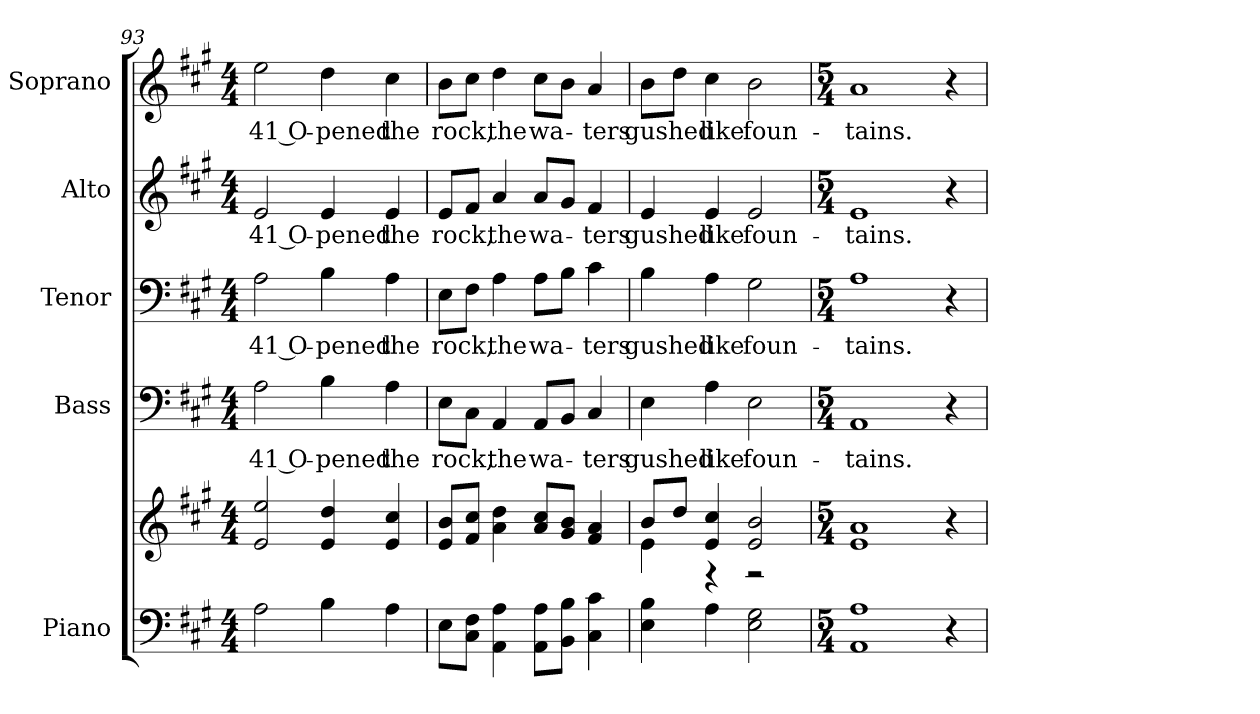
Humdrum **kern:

**kern	**kern	**kern	**text	**kern	**text	**kern	**text	**kern	**text
*part5	*part5	*part4	*part4	*part3	*part3	*part2	*part2	*part1	*part1
*staff6	*staff5	*staff4	*staff4	*staff3	*staff3	*staff2	*staff2	*staff1	*staff1
*I"Piano	*	*I"Bass	*	*I"Tenor	*	*I"Alto	*	*I"Soprano	*
*I'Pno.	*	*I'B.	*	*I'T.	*	*I'A.	*	*I'S.	*
!!LO:LB:g=z
*clefF4	*clefG2	*clefF4	*	*clefF4	*	*clefG2	*	*clefG2	*
*k[f#c#g#]	*k[f#c#g#]	*k[f#c#g#]	*	*k[f#c#g#]	*	*k[f#c#g#]	*	*k[f#c#g#]	*
*A:	*A:	*A:	*	*A:	*	*A:	*	*A:	*
*M4/4	*M4/4	*M4/4	*	*M4/4	*	*M4/4	*	*M4/4	*
=93	=93	=93	=93	=93	=93	=93	=93	=93	=93
!	!	!	!LO:LY:b:color=#000000	!	!	!	!	!	!
!	!	!	!	!	!LO:LY:b:color=#000000	!	!	!	!
!	!	!	!	!	!	!	!LO:LY:b:color=#000000	!	!
!	!	!	!	!	!	!	!	!	!LO:LY:b:color=#000000
2Ai\	2ei/ 2eei	2Ai\	41 O-	2Ai\	41 O-	2ei/	41 O-	2eei\	41 O-
!	!	!	!LO:LY:b:color=#000000	!	!	!	!	!	!
!	!	!	!	!	!LO:LY:b:color=#000000	!	!	!	!
!	!	!	!	!	!	!	!LO:LY:b:color=#000000	!	!
!	!	!	!	!	!	!	!	!	!LO:LY:b:color=#000000
4Bi\	4ei/ 4ddi	4Bi\	-pened	4Bi\	-pened	4ei/	-pened	4ddi\	-pened
!	!	!	!LO:LY:b:color=#000000	!	!	!	!	!	!
!	!	!	!	!	!LO:LY:b:color=#000000	!	!	!	!
!	!	!	!	!	!	!	!LO:LY:b:color=#000000	!	!
!	!	!	!	!	!	!	!	!	!LO:LY:b:color=#000000
4Ai\	4ei/ 4cc#i	4Ai\	the	4Ai\	the	4ei/	the	4cc#i\	the
=94	=94	=94	=94	=94	=94	=94	=94	=94	=94
!	!	!	!LO:LY:b:color=#000000	!	!	!	!	!	!
!	!	!	!	!	!LO:LY:b:color=#000000	!	!	!	!
!	!	!	!	!	!	!	!LO:LY:b:color=#000000	!	!
!	!	!	!	!	!	!	!	!	!LO:LY:b:color=#000000
8Ei\L	8ei/ 8biL	8Ei\L	rock,	8Ei\L	rock,	8ei/L	rock,	8bi\L	rock,
8C#i\ 8F#iJ	8f#i/ 8cc#iJ	8C#i\J	.	8F#i\J	.	8f#i/J	.	8cc#i\J	.
!	!	!	!LO:LY:b:color=#000000	!	!	!	!	!	!
!	!	!	!	!	!LO:LY:b:color=#000000	!	!	!	!
!	!	!	!	!	!	!	!LO:LY:b:color=#000000	!	!
!	!	!	!	!	!	!	!	!	!LO:LY:b:color=#000000
4AAi\ 4Ai	4ai\ 4ddi	4AAi/	the	4Ai\	the	4ai/	the	4ddi\	the
!	!	!	!LO:LY:b:color=#000000	!	!	!	!	!	!
!	!	!	!	!	!LO:LY:b:color=#000000	!	!	!	!
!	!	!	!	!	!	!	!LO:LY:b:color=#000000	!	!
!	!	!	!	!	!	!	!	!	!LO:LY:b:color=#000000
8AAi\ 8AiL	8ai/ 8cc#iL	8AAi/L	wa-	8Ai\L	wa-	8ai/L	wa-	8cc#i\L	wa-
8BBi\ 8BiJ	8g#i/ 8biJ	8BBi/J	.	8Bi\J	.	8g#i/J	.	8bi\J	.
!	!	!	!LO:LY:b:color=#000000	!	!	!	!	!	!
!	!	!	!	!	!LO:LY:b:color=#000000	!	!	!	!
!	!	!	!	!	!	!	!LO:LY:b:color=#000000	!	!
!	!	!	!	!	!	!	!	!	!LO:LY:b:color=#000000
4C#i\ 4c#i	4f#i/ 4ai	4C#i/	-ters	4c#i\	-ters	4f#i/	-ters	4ai/	-ters
=95	=95	=95	=95	=95	=95	=95	=95	=95	=95
*	*^	*	*	*	*	*	*	*	*
!	!	!	!	!LO:LY:b:color=#000000	!	!	!	!	!	!
!	!	!	!	!	!	!LO:LY:b:color=#000000	!	!	!	!
!	!	!	!	!	!	!	!	!LO:LY:b:color=#000000	!	!
!	!	!	!	!	!	!	!	!	!	!LO:LY:b:color=#000000
4Ei\ 4Bi	8bi/L	4ei\	4Ei\	gushed	4Bi\	gushed	4ei/	gushed	8bi\L	gushed
.	8ddi/J	.	.	.	.	.	.	.	8ddi\J	.
!	!	!	!	!LO:LY:b:color=#000000	!	!	!	!	!	!
!	!	!	!	!	!	!LO:LY:b:color=#000000	!	!	!	!
!	!	!	!	!	!	!	!	!LO:LY:b:color=#000000	!	!
!	!	!	!	!	!	!	!	!	!	!LO:LY:b:color=#000000
4Ai\	4ei/ 4cc#i	4r	4Ai\	like	4Ai\	like	4ei/	like	4cc#i\	like
!	!	!	!	!LO:LY:b:color=#000000	!	!	!	!	!	!
!	!	!	!	!	!	!LO:LY:b:color=#000000	!	!	!	!
!	!	!	!	!	!	!	!	!LO:LY:b:color=#000000	!	!
!	!	!	!	!	!	!	!	!	!	!LO:LY:b:color=#000000
2Ei\ 2G#i	2ei/ 2bi	2r	2Ei\	foun-	2G#i\	foun-	2ei/	foun-	2bi\	foun-
*	*v	*v	*	*	*	*	*	*	*	*
=96	=96	=96	=96	=96	=96	=96	=96	=96	=96
*M5/4	*M5/4	*M5/4	*	*M5/4	*	*M5/4	*	*M5/4	*
*	*^	*	*	*	*	*	*	*	*
!	!	!	!	!LO:LY:b:color=#000000	!	!	!	!	!	!
*	*v	*v	*	*	*	*	*	*	*	*
*	*^	*	*	*	*	*	*	*	*
!	!	!	!	!	!	!LO:LY:b:color=#000000	!	!	!	!
*	*v	*v	*	*	*	*	*	*	*	*
*	*^	*	*	*	*	*	*	*	*
!	!	!	!	!	!	!	!	!LO:LY:b:color=#000000	!	!
*	*v	*v	*	*	*	*	*	*	*	*
*	*^	*	*	*	*	*	*	*	*
!	!	!	!	!	!	!	!	!	!	!LO:LY:b:color=#000000
*	*v	*v	*	*	*	*	*	*	*	*
1AAi 1Ai	1ei 1ai	1AAi	-tains.	1Ai	-tains.	1ei	-tains.	1ai	-tains.
4r	4r	4r	.	4r	.	4r	.	4r	.
=	=	=	=	=	=	=	=	=	=
*-	*-	*-	*-	*-	*-	*-	*-	*-	*-
